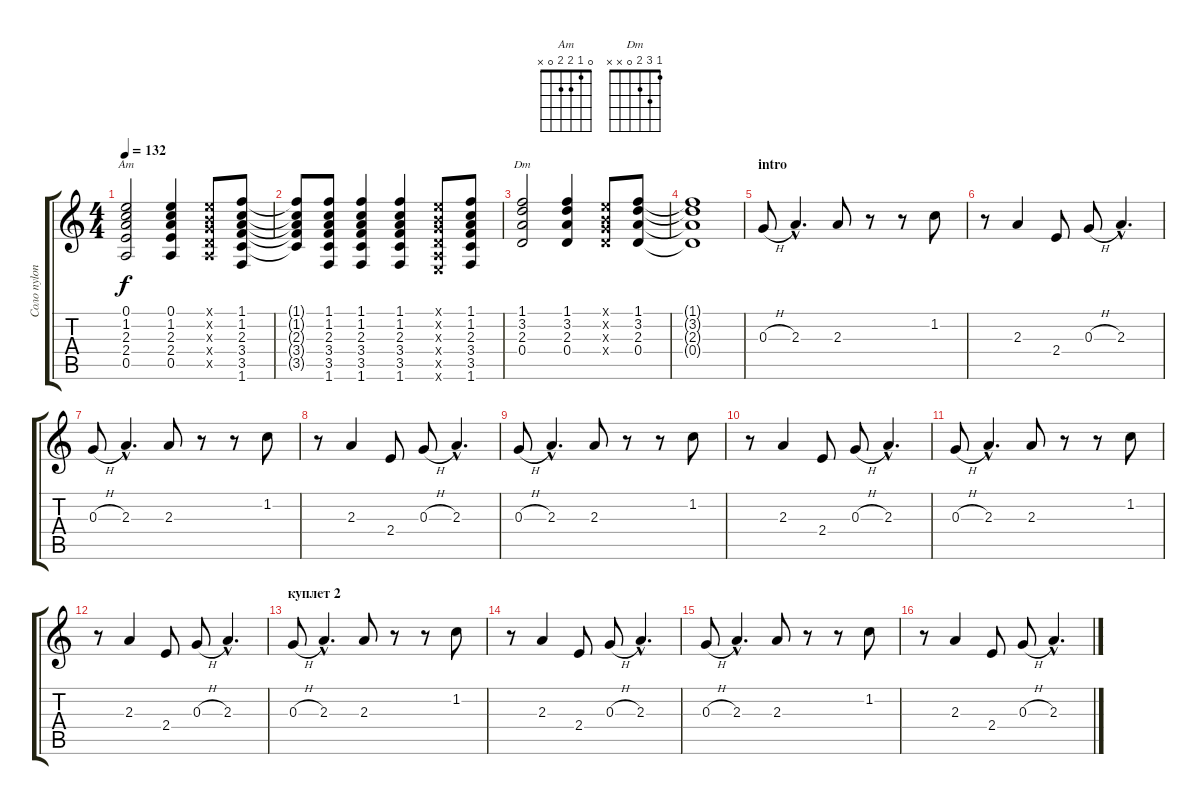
\track ("Соло nylon" "Соло nylon") {instrument acousticguitarnylon}
\staff {score tabs}
\tuning (E4 B3 G3 D3 A2 E2) {hide}
\chord ("Am" 0 1 2 2 0 x)
\chord ("Dm" 1 3 2 0 x x)
\ts (4 4)
\tempo 132
\clef g2
\ks c
(0.1 1.2 2.3 2.4 0.5).2{ch "Am" dy f} (0.1 1.2 2.3 2.4 0.5).4 (0.1{x} 0.2{x} 0.3{x} 0.4{x} 0.5{x}).8 (1.1 1.2 2.3 3.4 3.5 1.6).8 |
(1.1{t} 1.2{t} 2.3{t} 3.4{t} 3.5{t}).8 (1.1 1.2 2.3 3.4 3.5 1.6).8 (1.1 1.2 2.3 3.4 3.5 1.6).4 (1.1 1.2 2.3 3.4 3.5 1.6).4 (0.1{x} 0.2{x} 0.3{x} 0.4{x} 0.5{x} 0.6{x}).8 (1.1 1.2 2.3 3.4 3.5 1.6).8 |
(1.1 3.2 2.3 0.4).2{ch "Dm"} (1.1 3.2 2.3 0.4).4 (0.1{x} 0.2{x} 0.3{x} 0.4{x}).8 (1.1 3.2 2.3 0.4).8 |
(1.1{t} 3.2{t} 2.3{t} 0.4{t}).1 |
\section ("" "intro")
0.3{h}.8{instrument acousticguitarnylon} 2.3{hac}.4{d} 2.3.8 r.8 r.8 1.2.8 |
r.8 2.3.4 2.4.8 0.3{h}.8 2.3{hac}.4{d} |
0.3{h}.8 2.3{hac}.4{d} 2.3.8 r.8 r.8 1.2.8 |
r.8 2.3.4 2.4.8 0.3{h}.8 2.3{hac}.4{d} |
0.3{h}.8 2.3{hac}.4{d} 2.3.8 r.8 r.8 1.2.8 |
r.8 2.3.4 2.4.8 0.3{h}.8 2.3{hac}.4{d} |
0.3{h}.8 2.3{hac}.4{d} 2.3.8 r.8 r.8 1.2.8 |
r.8 2.3.4 2.4.8 0.3{h}.8 2.3{hac}.4{d} |
\section ("" "куплет 2")
0.3{h}.8{instrument acousticguitarnylon} 2.3{hac}.4{d} 2.3.8 r.8 r.8 1.2.8 |
r.8 2.3.4 2.4.8 0.3{h}.8 2.3{hac}.4{d} |
0.3{h}.8 2.3{hac}.4{d} 2.3.8 r.8 r.8 1.2.8 |
r.8 2.3.4 2.4.8 0.3{h}.8 2.3{hac}.4{d}
